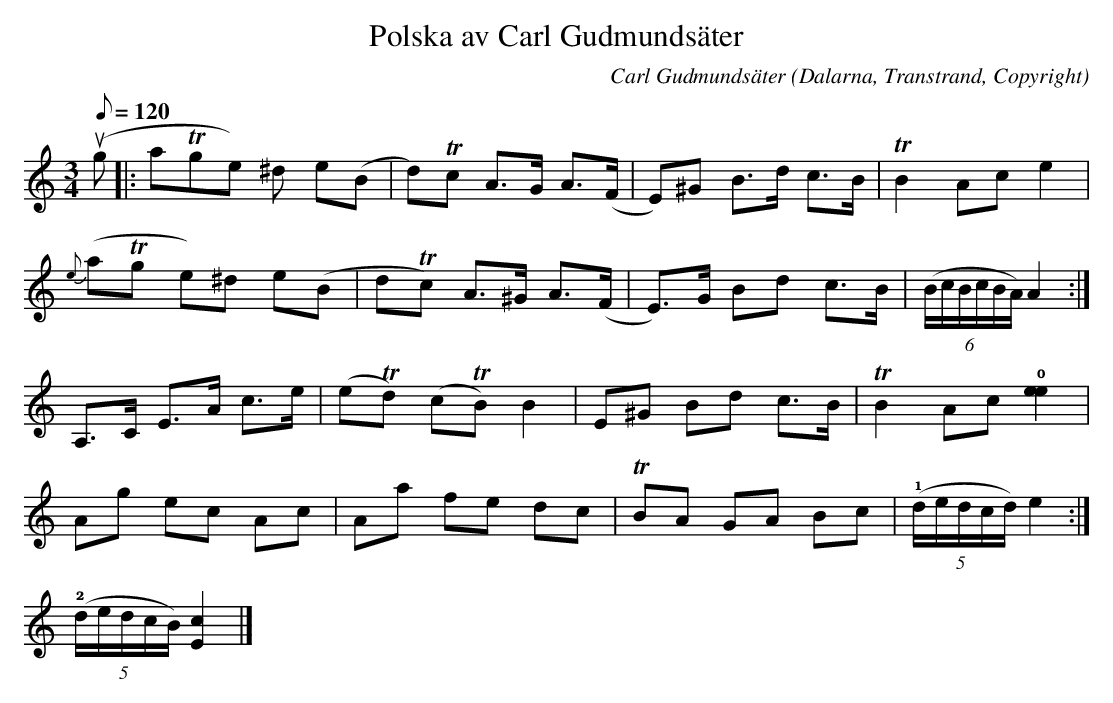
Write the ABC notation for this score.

X:1
T:Polska av Carl Gudmundsäter
C:Carl Gudmundsäter
O:Dalarna, Transtrand, Copyright
M:3/4
L:1/8
K:Am
Q:120
u(g|:aTge) ^d e(B|d)Tc A>G A>(F|E)^G B>d c>B | TB2 Ac e2|
{e}(aTg e)^d e(B|dTc) A>^G A>(F|E)>G Bd c>B | (6(B/c/B/c/B/A/) A2 :|
A,>C E>A c>e|(eTd) (cTB) B2 | E^G Bd c>B | TB2 Ac !0! [e2e2]|
Ag ec Ac | Aa fe dc| TBA GA Bc | !1! (5(d/e/d/c/d/) e2 :|
!2! (5(d/e/d/c/B/) [c2E2] |]
